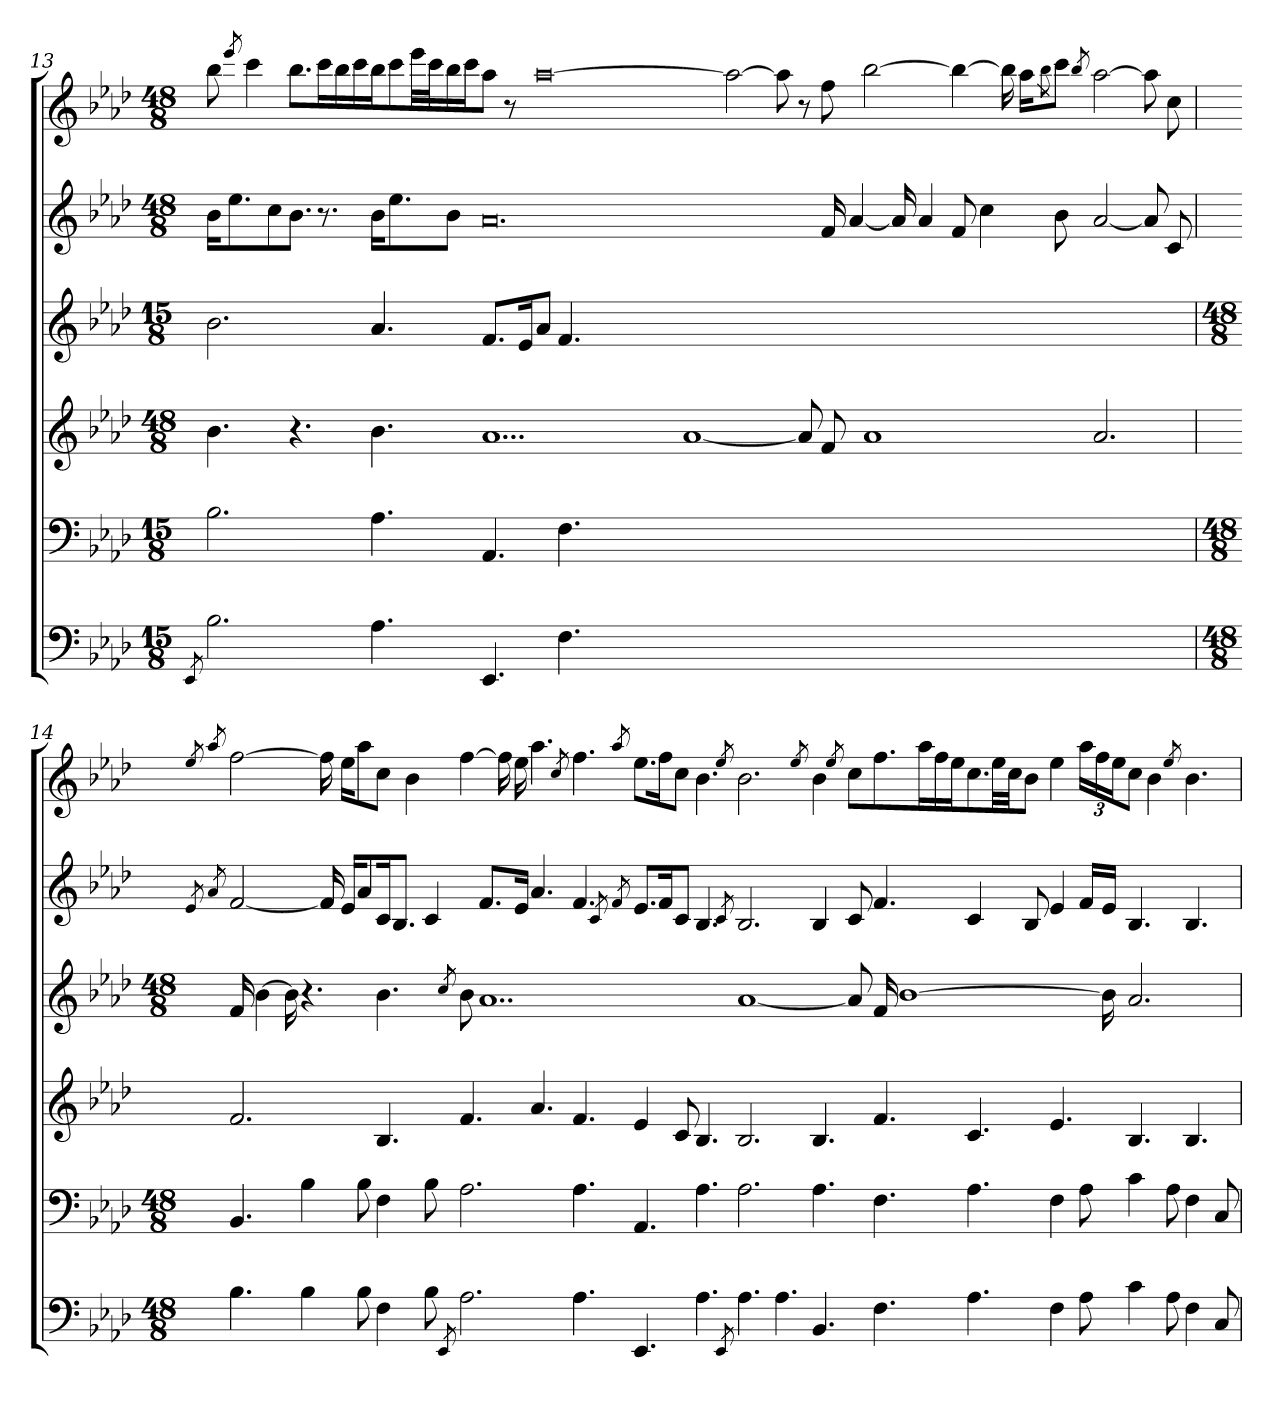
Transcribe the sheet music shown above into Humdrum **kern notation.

**kern	**kern	**kern	**kern	**kern	**kern
*part6	*part5	*part4	*part3	*part2	*part1
*staff6	*staff5	*staff4	*staff3	*staff2	*staff1
*clefF4	*clefF4	*clefG2	*clefG2	*clefG2	*clefG2
*k[b-e-a-d-]	*k[b-e-a-d-]	*k[b-e-a-d-]	*k[b-e-a-d-]	*k[b-e-a-d-]	*k[b-e-a-d-]
*M15/8	*M15/8	*M48/8	*M15/8	*M48/8	*M48/8
=13	=13	=13	=13	=13	=13
8qEE-	.	.	.	.	.
2.B-	2.B-	4.b-	2.b-	16b-\KL	8bb-
.	.	.	.	8.ee-\	.
.	.	.	.	.	8qeee-
.	.	.	.	.	4ccc
.	.	.	.	8cc\	.
.	.	4.r	.	8.b-\J	8.bb-\L
.	.	.	.	8.r	16ccc\L
.	.	.	.	.	16bb-\
.	.	.	.	.	16ccc\
4.A-	4.A-	4.b-	4.a-	16b-\KL	16bb-\J
.	.	.	.	8.ee-\	8ccc\
.	.	.	.	.	32eee-\LL
.	.	.	.	.	32ccc\J
.	.	.	.	8b-\J	16bb-\
.	.	.	.	.	16ccc\J
4.EE-	4.AA-	1...a-	8.f/L	0.a-	8aa-\J
.	.	.	.	.	8r
.	.	.	16e-/K	.	.
.	.	.	8a-/J	.	[0aa-
4.F	4.F	.	4.f	.	.
00ryy	00ryy	.	00ryy	.	.
.	.	[1a-	.	.	.
.	.	.	.	.	2aa-_
.	.	.	.	.	8aa-]
.	.	8a-]	.	.	8r
.	.	8f	.	16f	8ff
.	.	.	.	[4a-	.
.	.	1a-	.	.	[2bb-
.	.	.	.	16a-]	.
.	.	.	.	4a-	.
.	.	.	.	8f	4bb-_
.	.	.	.	4cc	.
.	.	.	.	.	16bb-]
.	.	.	.	.	16aa-\KL
.	.	.	.	.	8qbb-\
.	.	.	.	8b-	8ccc\J
.	.	.	.	.	8qbb-
.	.	2.a-	.	[2a-	[2aa-
.	.	.	.	8a-]	8aa-]
8ryy	8ryy	.	8ryy	8c	8cc
=14	=14	=14	=14	=14	=14
*M48/8	*M48/8	*	*M48/8	*	*
.	.	.	.	8qe-	8qee-
.	.	.	.	8qa-	8qaa-
4.B-	4.BB-	2.f	16f	[2f	[2ff
.	.	.	[4b-	.	.
.	.	.	16b-]	.	.
4B-	4B-	.	4.r	.	.
.	.	.	.	16f]	16ff]
.	.	.	.	16e-/KL	16ee-\KL
8B-	8B-	.	.	8a-/	8aa-\
4F	4F	4.B-	4.b-	16c/K	8cc\J
.	.	.	.	8.B-/J	.
.	.	.	.	.	4b-
8B-	8B-	.	.	4c	.
8qEE-	.	.	8qcc	.	.
2.A-	2.A-	4.f	8b-	.	[4ff
.	.	.	1..a-	8.f/L	.
.	.	.	.	.	16ff]
.	.	.	.	16e-/Jk	16ee-
.	.	4.a-	.	4.a-	4.aa-
.	.	.	.	.	8qcc
4.A-	4.A-	4.f	.	4.f	4.ff
.	.	.	.	8qc	.
.	.	.	.	8qf	8qaa-
4.EE-	4.AA-	4e-	.	8.e-/L	8.ee-\L
.	.	.	.	16f/K	16ff\K
.	.	8c	.	8c/J	8cc\J
4.A-	4.A-	4.B-	.	4.B-	4.b-
8qEE-	.	.	.	8qc	8qee-
4.A-	2.A-	2.B-	[1a-	2.B-	2.b-
4.A-	.	.	.	.	.
.	.	.	.	.	8qee-
4.BB-	4.A-	4.B-	.	4B-	4b-
.	.	.	.	.	8qee-
.	.	.	8a-]	8c	8cc\L
4.F	4.F	4.f	16f	4.f	8.ff\
.	.	.	[1b-	.	.
.	.	.	.	.	16aa-\L
.	.	.	.	.	16ff\
.	.	.	.	.	16ee-\J
4.A-	4.A-	4.c	.	4c	8.cc\
.	.	.	.	.	32ee-\LL
.	.	.	.	.	32cc\JJ
.	.	.	.	8B-	8b-\J
4F	4F	4.e-	.	4e-	4ee-
8A-	8A-	.	.	16f/LL	24aa-\LL
.	.	.	.	.	24ff\
.	.	.	16b-]	16e-/JJ	.
.	.	.	.	.	24ee-\J
4c	4c	4.B-	2.a-	4.B-	8cc\J
.	.	.	.	.	4b-
8A-	8A-	.	.	.	.
.	.	.	.	.	8qee-
4F	4F	4.B-	.	4.B-	4.b-
8C	8C	.	.	.	.
=	=	=	=	=	=
*-	*-	*-	*-	*-	*-
